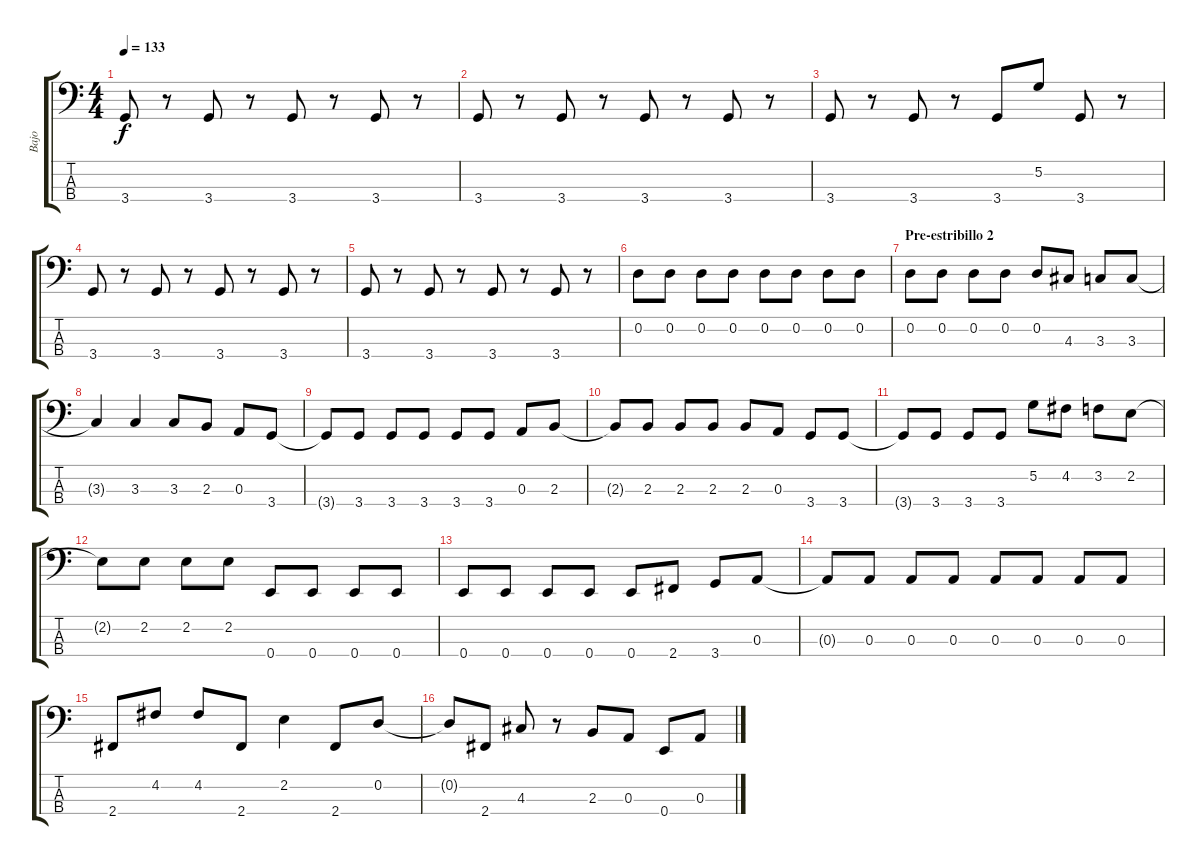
\track ("Bajo" "Bajo") {instrument electricbasspick}
\staff {score tabs}
\tuning (G2 D2 A1 E1) {hide}
\ts (4 4)
\tempo 133
\clef f4
\ks c
3.4.8{dy f} r.8 3.4.8 r.8 3.4.8 r.8 3.4.8 r.8 |
3.4.8 r.8 3.4.8 r.8 3.4.8 r.8 3.4.8 r.8 |
3.4.8 r.8 3.4.8 r.8 3.4.8 5.2.8 3.4.8 r.8 |
3.4.8 r.8 3.4.8 r.8 3.4.8 r.8 3.4.8 r.8 |
3.4.8 r.8 3.4.8 r.8 3.4.8 r.8 3.4.8 r.8 |
0.2.8 0.2.8 0.2.8 0.2.8 0.2.8 0.2.8 0.2.8 0.2.8 |
\section ("" "Pre-estribillo 2")
0.2.8 0.2.8 0.2.8 0.2.8 0.2.8 4.3.8 3.3.8 3.3.8 |
3.3{t}.4 3.3.4 3.3.8 2.3.8 0.3.8 3.4.8 |
3.4{t}.8 3.4.8 3.4.8 3.4.8 3.4.8 3.4.8 0.3.8 2.3.8 |
2.3{t}.8 2.3.8 2.3.8 2.3.8 2.3.8 0.3.8 3.4.8 3.4.8 |
3.4{t}.8 3.4.8 3.4.8 3.4.8 5.2.8 4.2.8 3.2.8 2.2.8 |
2.2{t}.8 2.2.8 2.2.8 2.2.8 0.4.8 0.4.8 0.4.8 0.4.8 |
0.4.8 0.4.8 0.4.8 0.4.8 0.4.8 2.4.8 3.4.8 0.3.8 |
0.3{t}.8 0.3.8 0.3.8 0.3.8 0.3.8 0.3.8 0.3.8 0.3.8 |
2.4.8 4.2.8 4.2.8 2.4.8 2.2.4 2.4.8 0.2.8 |
0.2{t}.8 2.4.8 4.3.8 r.8 2.3.8 0.3.8 0.4.8 0.3.8
